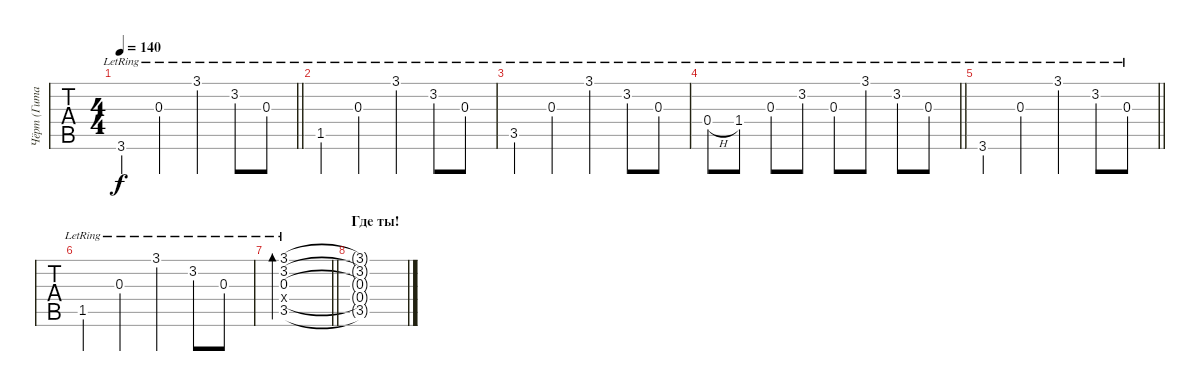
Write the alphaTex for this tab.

\track ("Чёрт (Гитара)" "Чёрт (Гита") {instrument electricguitarclean}
\staff {tabs}
\tuning (E4 B3 G3 D3 A2 E2) {hide}
\ts (4 4)
\tempo 140
\clef g2
\barLineRight lightlight
\ks c
3.6{lr}.4{dy f} 0.3{lr}.4 3.1{lr}.4 3.2{lr}.8 0.3{lr}.8 |
1.5{lr}.4 0.3{lr}.4 3.1{lr}.4 3.2{lr}.8 0.3{lr}.8 |
3.5{lr}.4 0.3{lr}.4 3.1{lr}.4 3.2{lr}.8 0.3{lr}.8 |
\barLineRight lightlight
0.4{h lr}.8 1.4{lr}.8 0.3{lr}.8 3.2{lr}.8 0.3{lr}.8 3.1{lr}.8 3.2{lr}.8 0.3{lr}.8 |
\barLineRight lightlight
3.6{lr}.4 0.3{lr}.4 3.1{lr}.4 3.2{lr}.8 0.3{lr}.8 |
1.5{lr}.4 0.3{lr}.4 3.1{lr}.4 3.2{lr}.8 0.3{lr}.8 |
\barLineRight lightlight
(3.1 3.2 0.3 0.4{x} 3.5{lr}).1{bd 240} |
\section ("" "Где ты!")
(3.1{t} 3.2{t} 0.3{t} 0.4{t} 3.5{t}).1
